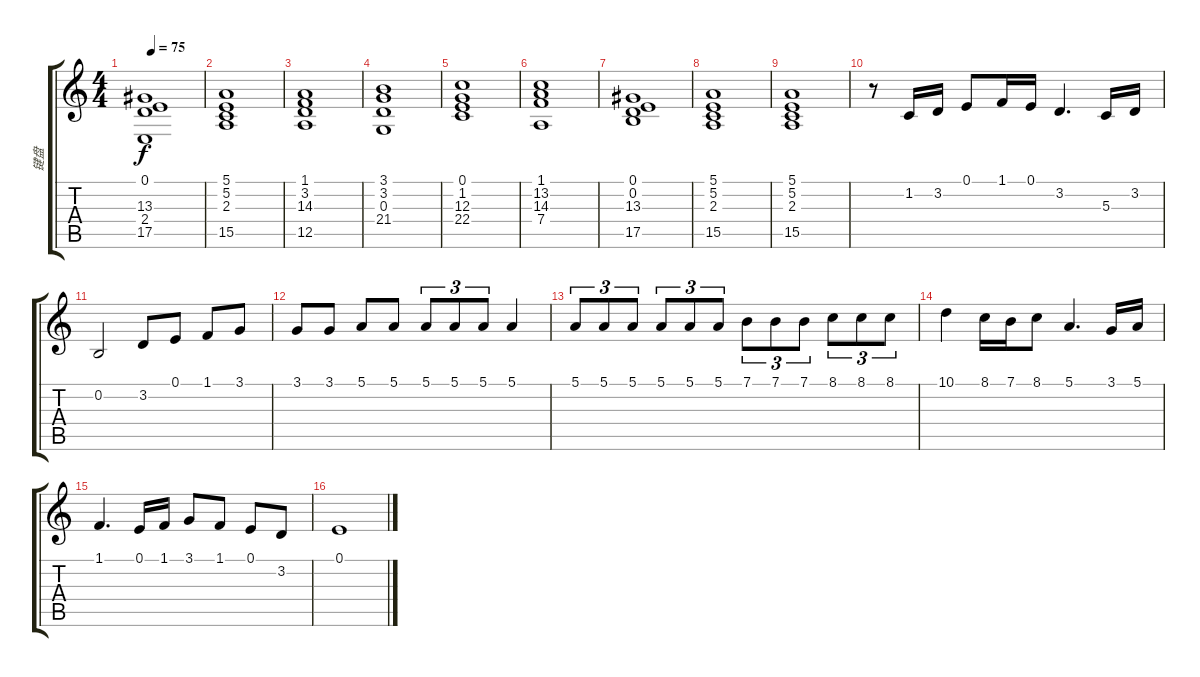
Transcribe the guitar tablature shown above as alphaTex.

\track ("键盘" "键盘") {instrument synthstrings2}
\staff {score tabs}
\tuning (E4 B3 G3 D3 A2 E2) {hide}
\ts (4 4)
\tempo 75
\clef g2
\ks c
(0.1 13.3 2.4 17.5).1{dy f} |
(5.1 5.2 2.3 15.5).1 |
(1.1 3.2 14.3 12.5).1 |
(3.1 3.2 0.3 21.4).1 |
(0.1 1.2 12.3 22.4).1 |
(1.1 13.2 14.3 7.4).1 |
(0.1 0.2 13.3 17.5).1 |
(5.1 5.2 2.3 15.5).1 |
(5.1 5.2 2.3 15.5).1 |
r.8{volume 16} 1.2.16 3.2.16 0.1.8 1.1.16 0.1.16 3.2.4{d} 5.3.16 3.2.16 |
0.2.2 3.2.8 0.1.8 1.1.8 3.1.8 |
3.1.8 3.1.8 5.1.8 5.1.8 5.1.8{tu (3 2)} 5.1.8{tu (3 2)} 5.1.8{tu (3 2)} 5.1.4 |
5.1.8{tu (3 2)} 5.1.8{tu (3 2)} 5.1.8{tu (3 2)} 5.1.8{tu (3 2)} 5.1.8{tu (3 2)} 5.1.8{tu (3 2)} 7.1.8{tu (3 2)} 7.1.8{tu (3 2)} 7.1.8{tu (3 2)} 8.1.8{tu (3 2)} 8.1.8{tu (3 2)} 8.1.8{tu (3 2)} |
10.1.4 8.1.16 7.1.16 8.1.8 5.1.4{d} 3.1.16 5.1.16 |
1.1.4{d} 0.1.16 1.1.16 3.1.8 1.1.8 0.1.8 3.2.8 |
0.1.1
